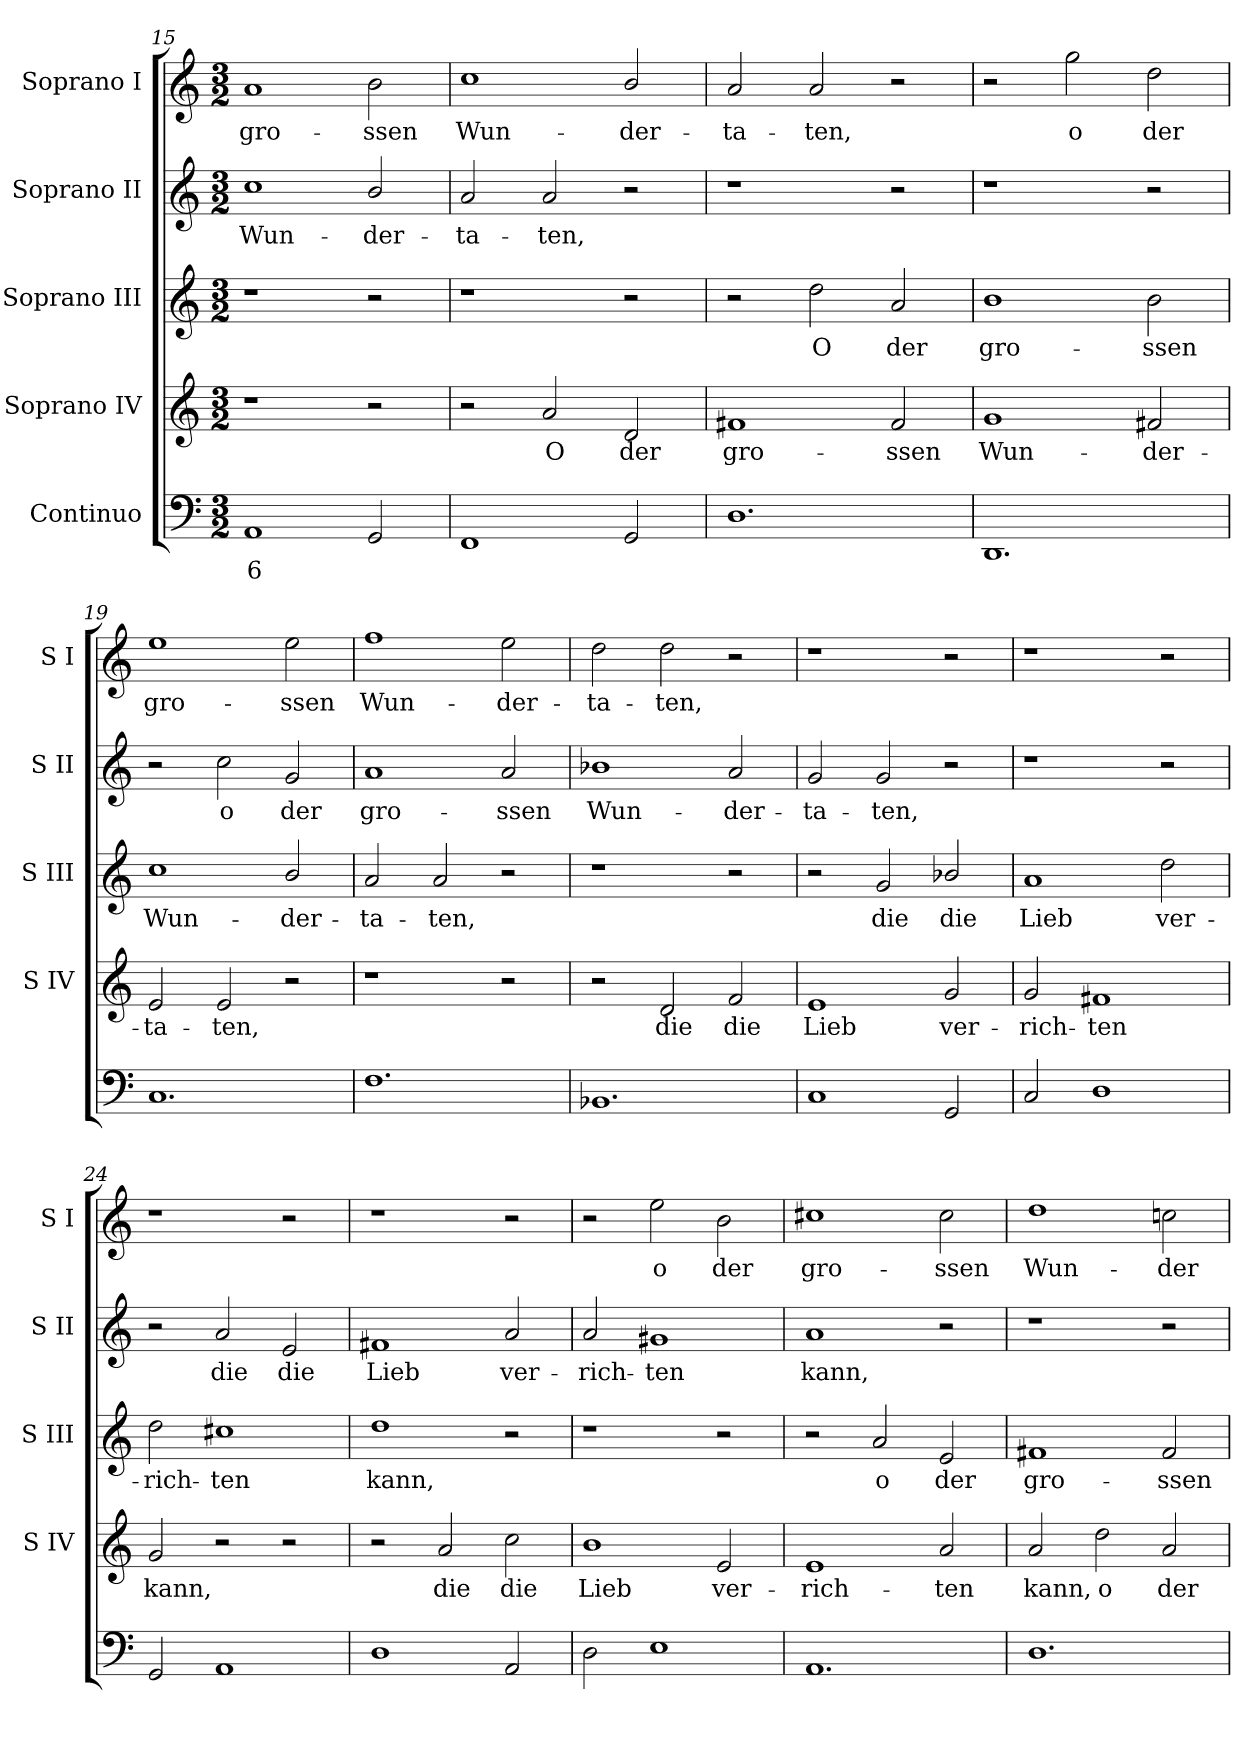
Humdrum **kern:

**kern	**text	**kern	**text	**kern	**text	**kern	**text	**kern	**text
*part5	*part5	*part4	*part4	*part3	*part3	*part2	*part2	*part1	*part1
*staff5	*staff5	*staff4	*staff4	*staff3	*staff3	*staff2	*staff2	*staff1	*staff1
*I"Continuo	*	*I"Soprano IV	*	*I"Soprano III	*	*I"Soprano II	*	*I"Soprano I	*
*	*	*I'S IV	*	*I'S III	*	*I'S II	*	*I'S I	*
*clefF4	*	*clefG2	*	*clefG2	*	*clefG2	*	*clefG2	*
*k[]	*	*k[]	*	*k[]	*	*k[]	*	*k[]	*
*C:	*	*C:	*	*C:	*	*C:	*	*C:	*
*M3/2	*	*M3/2	*	*M3/2	*	*M3/2	*	*M3/2	*
=15	=15	=15	=15	=15	=15	=15	=15	=15	=15
!	!LO:LY:b	!	!	!	!	!	!LO:LY:b	!	!LO:LY:b
1AA	6	1r	.	1r	.	1cc	Wun-	1a	gro-
!	!	!	!	!	!	!	!LO:LY:b	!	!LO:LY:b
2GG	.	2r	.	2r	.	2b/	-der-	2b	-ssen
=16	=16	=16	=16	=16	=16	=16	=16	=16	=16
!	!	!	!	!	!	!	!LO:LY:b	!	!LO:LY:b
1FF	.	2r	.	1r	.	2a	-ta-	1cc	Wun-
!	!	!	!LO:LY:b	!	!	!	!LO:LY:b	!	!
.	.	2a	O	.	.	2a	-ten,	.	.
!	!	!	!LO:LY:b	!	!	!	!	!	!LO:LY:b
2GG	.	2d	der	2r	.	2r	.	2b/	-der-
=17	=17	=17	=17	=17	=17	=17	=17	=17	=17
!	!	!	!LO:LY:b	!	!	!	!	!	!LO:LY:b
1.D	.	1f#X	gro-	2r	.	1r	.	2a	-ta-
!	!	!	!	!	!LO:LY:b	!	!	!	!LO:LY:b
.	.	.	.	2dd	O	.	.	2a	-ten,
!	!	!	!LO:LY:b	!	!LO:LY:b	!	!	!	!
.	.	2f#	-ssen	2a	der	2r	.	2r	.
=18	=18	=18	=18	=18	=18	=18	=18	=18	=18
!	!	!	!LO:LY:b	!	!LO:LY:b	!	!	!	!
1.DD	.	1g	Wun-	1b	gro-	1r	.	2r	.
!	!	!	!	!	!	!	!	!	!LO:LY:b
.	.	.	.	.	.	.	.	2gg	o
!	!	!	!LO:LY:b	!	!LO:LY:b	!	!	!	!LO:LY:b
.	.	2f#X	-der-	2b	-ssen	2r	.	2dd	der
=19	=19	=19	=19	=19	=19	=19	=19	=19	=19
!	!	!	!LO:LY:b	!	!LO:LY:b	!	!	!	!LO:LY:b
1.C	.	2e	-ta-	1cc	Wun-	2r	.	1ee	gro-
!	!	!	!LO:LY:b	!	!	!	!LO:LY:b	!	!
.	.	2e	-ten,	.	.	2cc	o	.	.
!	!	!	!	!	!LO:LY:b	!	!LO:LY:b	!	!LO:LY:b
.	.	2r	.	2b/	-der-	2g	der	2ee	-ssen
=20	=20	=20	=20	=20	=20	=20	=20	=20	=20
!	!	!	!	!	!LO:LY:b	!	!LO:LY:b	!	!LO:LY:b
1.F	.	1r	.	2a	-ta-	1a	gro-	1ff	Wun-
!	!	!	!	!	!LO:LY:b	!	!	!	!
.	.	.	.	2a	-ten,	.	.	.	.
!	!	!	!	!	!	!	!LO:LY:b	!	!LO:LY:b
.	.	2r	.	2r	.	2a	-ssen	2ee	-der-
!!LO:LB:g=z
=21	=21	=21	=21	=21	=21	=21	=21	=21	=21
!	!	!	!	!	!	!	!LO:LY:b	!	!LO:LY:b
1.BB-X	.	2r	.	1r	.	1b-X	Wun-	2dd	-ta-
!	!	!	!LO:LY:b	!	!	!	!	!	!LO:LY:b
.	.	2d	die	.	.	.	.	2dd	-ten,
!	!	!	!LO:LY:b	!	!	!	!LO:LY:b	!	!
.	.	2f	die	2r	.	2a	-der-	2r	.
=22	=22	=22	=22	=22	=22	=22	=22	=22	=22
!	!	!	!LO:LY:b	!	!	!	!LO:LY:b	!	!
1C	.	1e	Lieb	2r	.	2g	-ta-	1r	.
!	!	!	!	!	!LO:LY:b	!	!LO:LY:b	!	!
.	.	.	.	2g	die	2g	-ten,	.	.
!	!	!	!LO:LY:b	!	!LO:LY:b	!	!	!	!
2GG	.	2g	ver-	2b-X/	die	2r	.	2r	.
=23	=23	=23	=23	=23	=23	=23	=23	=23	=23
!	!	!	!LO:LY:b	!	!LO:LY:b	!	!	!	!
2C	.	2g	-rich-	1a	Lieb	1r	.	1r	.
!	!	!	!LO:LY:b	!	!	!	!	!	!
1D	.	1f#X	-ten	.	.	.	.	.	.
!	!	!	!	!	!LO:LY:b	!	!	!	!
.	.	.	.	2dd	ver-	2r	.	2r	.
=24	=24	=24	=24	=24	=24	=24	=24	=24	=24
!	!	!	!LO:LY:b	!	!LO:LY:b	!	!	!	!
2GG	.	2g	kann,	2dd	-rich-	2r	.	1r	.
!	!	!	!	!	!LO:LY:b	!	!LO:LY:b	!	!
1AA	.	2r	.	1cc#X	-ten	2a	die	.	.
!	!	!	!	!	!	!	!LO:LY:b	!	!
.	.	2r	.	.	.	2e	die	2r	.
=25	=25	=25	=25	=25	=25	=25	=25	=25	=25
!	!	!	!	!	!LO:LY:b	!	!LO:LY:b	!	!
1D	.	2r	.	1dd	kann,	1f#X	Lieb	1r	.
!	!	!	!LO:LY:b	!	!	!	!	!	!
.	.	2a	die	.	.	.	.	.	.
!	!	!	!LO:LY:b	!	!	!	!LO:LY:b	!	!
2AA	.	2cc	die	2r	.	2a	ver-	2r	.
=26	=26	=26	=26	=26	=26	=26	=26	=26	=26
!	!	!	!LO:LY:b	!	!	!	!LO:LY:b	!	!
2D	.	1b	Lieb	1r	.	2a	-rich-	2r	.
!	!	!	!	!	!	!	!LO:LY:b	!	!LO:LY:b
1E	.	.	.	.	.	1g#X	-ten	2ee	o
!	!	!	!LO:LY:b	!	!	!	!	!	!LO:LY:b
.	.	2e	ver-	2r	.	.	.	2b	der
=27	=27	=27	=27	=27	=27	=27	=27	=27	=27
!	!	!	!LO:LY:b	!	!	!	!LO:LY:b	!	!LO:LY:b
1.AA	.	1e	-rich-	2r	.	1a	kann,	1cc#X	gro-
!	!	!	!	!	!LO:LY:b	!	!	!	!
.	.	.	.	2a	o	.	.	.	.
!	!	!	!LO:LY:b	!	!LO:LY:b	!	!	!	!LO:LY:b
.	.	2a	-ten	2e	der	2r	.	2cc#	-ssen
=28	=28	=28	=28	=28	=28	=28	=28	=28	=28
!	!	!	!LO:LY:b	!	!LO:LY:b	!	!	!	!LO:LY:b
1.D	.	2a	kann,	1f#X	gro-	1r	.	1dd	Wun-
!	!	!	!LO:LY:b	!	!	!	!	!	!
.	.	2dd	o	.	.	.	.	.	.
!	!	!	!LO:LY:b	!	!LO:LY:b	!	!	!	!LO:LY:b
.	.	2a	der	2f#	-ssen	2r	.	2ccn	-der-
=	=	=	=	=	=	=	=	=	=
*-	*-	*-	*-	*-	*-	*-	*-	*-	*-
